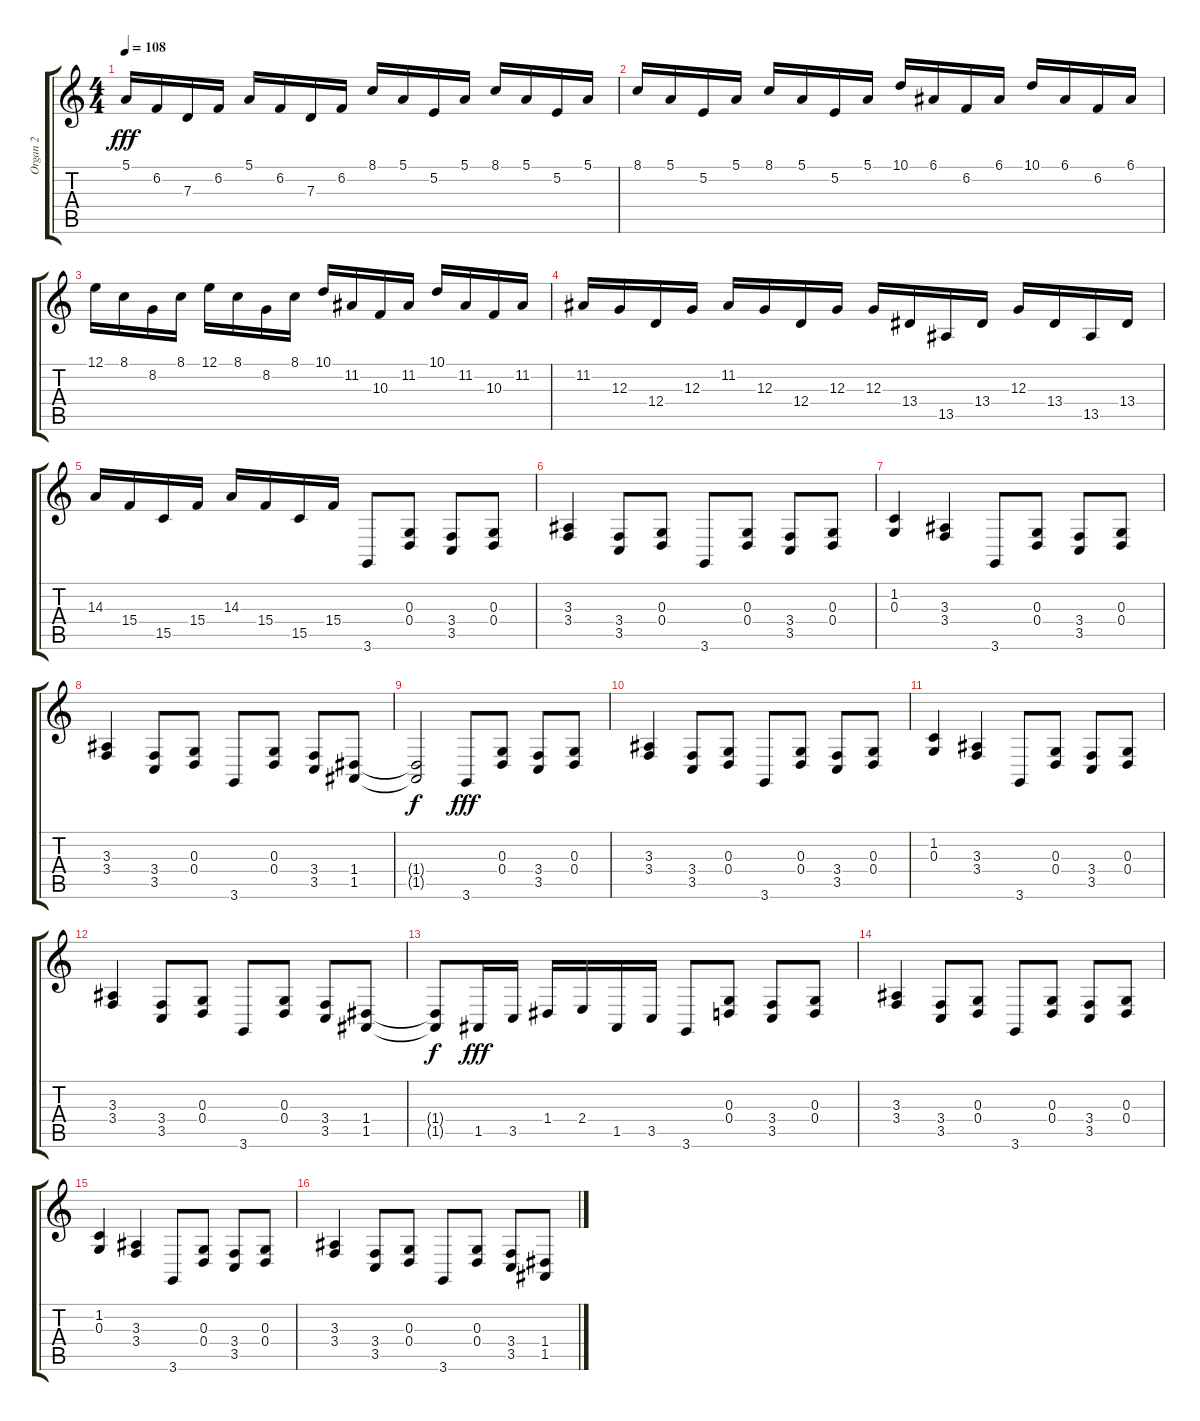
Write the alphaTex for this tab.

\track ("Organ 2" "Organ 2") {instrument churchorgan}
\staff {score tabs}
\tuning (E4 B3 G3 D3 A2 E2) {hide}
\ts (4 4)
\tempo 108
\clef g2
\ks c
5.1.16{dy fff} 6.2.16 7.3.16 6.2.16 5.1.16 6.2.16 7.3.16 6.2.16 8.1.16 5.1.16 5.2.16 5.1.16 8.1.16 5.1.16 5.2.16 5.1.16 |
8.1.16 5.1.16 5.2.16 5.1.16 8.1.16 5.1.16 5.2.16 5.1.16 10.1.16 6.1.16 6.2.16 6.1.16 10.1.16 6.1.16 6.2.16 6.1.16 |
12.1.16 8.1.16 8.2.16 8.1.16 12.1.16 8.1.16 8.2.16 8.1.16 10.1.16 11.2.16 10.3.16 11.2.16 10.1.16 11.2.16 10.3.16 11.2.16 |
11.2.16 12.3.16 12.4.16 12.3.16 11.2.16 12.3.16 12.4.16 12.3.16 12.3.16 13.4.16 13.5.16 13.4.16 12.3.16 13.4.16 13.5.16 13.4.16 |
14.3.16 15.4.16 15.5.16 15.4.16 14.3.16 15.4.16 15.5.16 15.4.16 3.6.8 (0.3 0.4).8 (3.4 3.5).8 (0.3 0.4).8 |
(3.3 3.4).4 (3.4 3.5).8 (0.3 0.4).8 3.6.8 (0.3 0.4).8 (3.4 3.5).8 (0.3 0.4).8 |
(1.2 0.3).4 (3.3 3.4).4 3.6.8 (0.3 0.4).8 (3.4 3.5).8 (0.3 0.4).8 |
(3.3 3.4).4 (3.4 3.5).8 (0.3 0.4).8 3.6.8 (0.3 0.4).8 (3.4 3.5).8 (1.4 1.5).8 |
(1.4{t} 1.5{t}).2{dy f} 3.6.8{dy fff} (0.3 0.4).8 (3.4 3.5).8 (0.3 0.4).8 |
(3.3 3.4).4 (3.4 3.5).8 (0.3 0.4).8 3.6.8 (0.3 0.4).8 (3.4 3.5).8 (0.3 0.4).8 |
(1.2 0.3).4 (3.3 3.4).4 3.6.8 (0.3 0.4).8 (3.4 3.5).8 (0.3 0.4).8 |
(3.3 3.4).4 (3.4 3.5).8 (0.3 0.4).8 3.6.8 (0.3 0.4).8 (3.4 3.5).8 (1.4 1.5).8 |
(1.4{t} 1.5{t}).8{dy f} 1.5.16{dy fff} 3.5.16 1.4.16 2.4.16 1.5.16 3.5.16 3.6.8 (0.3 0.4).8 (3.4 3.5).8 (0.3 0.4).8 |
(3.3 3.4).4 (3.4 3.5).8 (0.3 0.4).8 3.6.8 (0.3 0.4).8 (3.4 3.5).8 (0.3 0.4).8 |
(1.2 0.3).4 (3.3 3.4).4 3.6.8 (0.3 0.4).8 (3.4 3.5).8 (0.3 0.4).8 |
(3.3 3.4).4 (3.4 3.5).8 (0.3 0.4).8 3.6.8 (0.3 0.4).8 (3.4 3.5).8 (1.4 1.5).8
